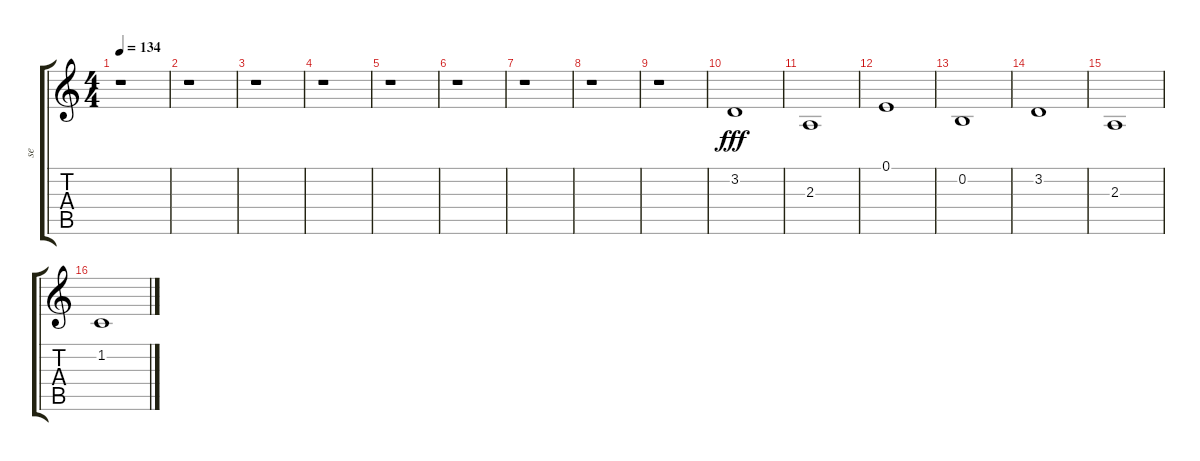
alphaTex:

\track ("se" "se") {instrument marimba}
\staff {score tabs}
\tuning (E4 B3 G3 D3 A2 E2) {hide}
\ts (4 4)
\tempo 134
\clef g2
\ks c
r.1{dy fff instrument marimba} |
r.1 |
r.1 |
r.1 |
r.1 |
r.1 |
r.1 |
r.1 |
r.1 |
3.2.1 |
2.3.1 |
0.1.1 |
0.2.1 |
3.2.1 |
2.3.1 |
1.2.1
